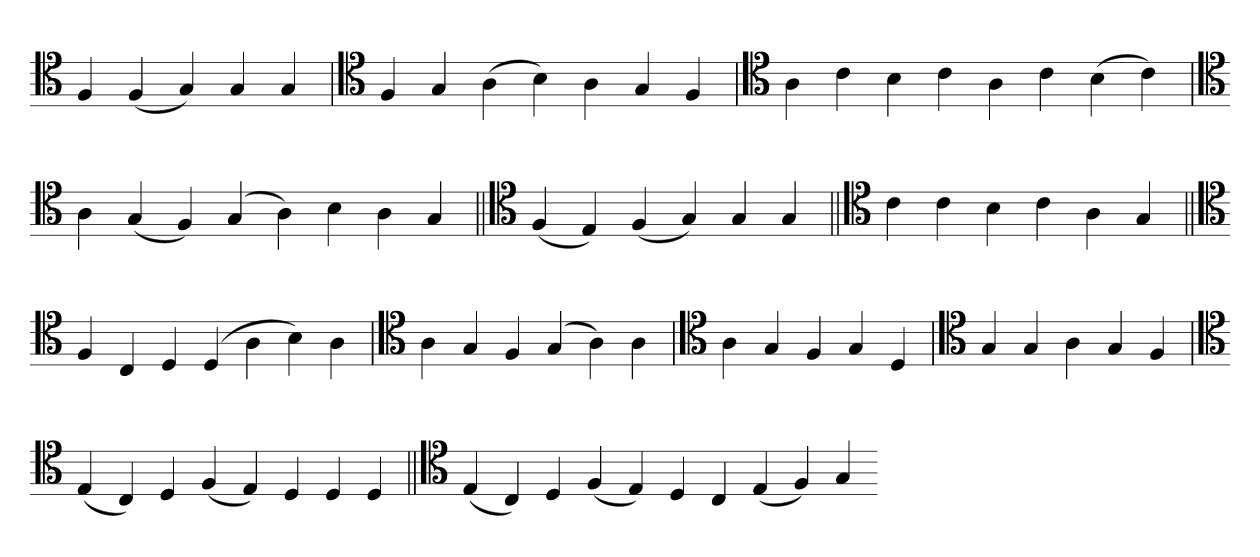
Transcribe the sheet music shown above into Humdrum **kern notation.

**kern
*part1
*staff1
*clefC4
=
4F
(4F
4G)
4G
4G
=`
*clefC4
4F
4G
(4A
4B)
4A
4G
4F
='
*clefC4
4A
4c
4B
4c
4A
4c
(4B
4c)
=`
*clefC4
4A
(4G
4F)
(4G
4A)
4B
4A
4G
=||
*clefC4
(4F
4E)
(4F
4G)
4G
4G
=||
*clefC4
4c
4c
4B
4c
4A
4G
=||
*clefC4
4F
4C
4D
(4D
4A
4B)
4A
=`
*clefC4
4A
4G
4F
(4G
4A)
4A
=`
*clefC4
4A
4G
4F
4G
4D
='
*clefC4
4G
4G
4A
4G
4F
=`
*clefC4
(4E
4C)
4D
(4F
4E)
4D
4D
4D
=||
*clefC4
(4E
4C)
4D
(4F
4E)
4D
4C
(4E
4F)
4G
=-
*-
